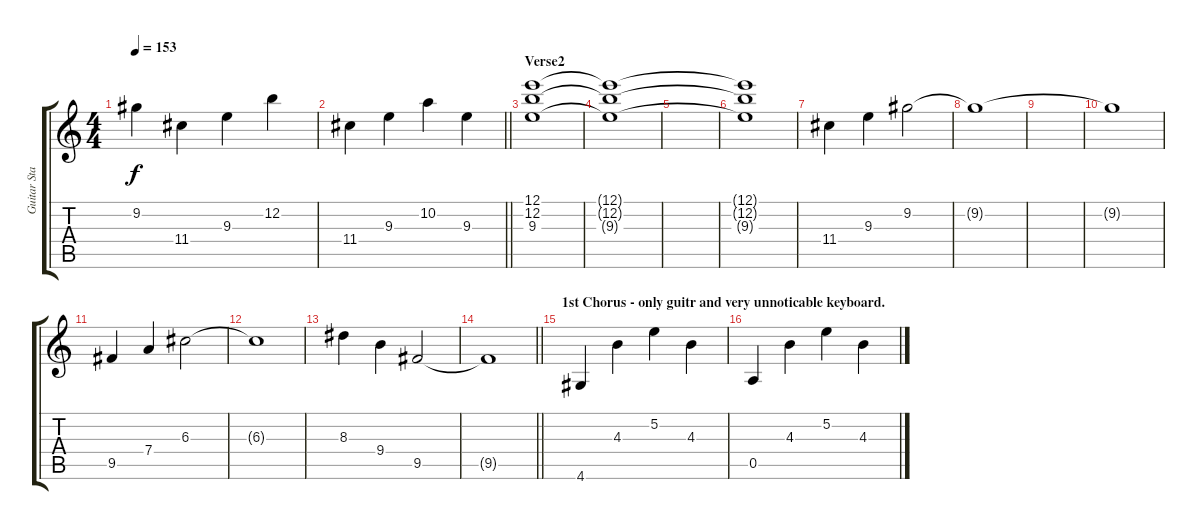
\track ("Guitar Standard Tuning" "Guitar Sta") {instrument electricguitarclean}
\staff {score tabs}
\tuning (E4 B3 G3 D3 A2 E2) {hide}
\ts (4 4)
\tempo 153
\clef g2
\ks c
9.2.4{dy f} 11.4.4 9.3.4 12.2.4 |
\barLineRight lightlight
11.4.4 9.3.4 10.2.4 9.3.4 |
\section ("" "Verse2")
(12.1 12.2 9.3).1 |
(12.1{t} 12.2{t} 9.3{t}).1 |
|
(12.1{t} 12.2{t} 9.3{t}).1 |
11.4.4 9.3.4 9.2.2 |
9.2{t}.1 |
|
9.2{t}.1 |
9.5.4 7.4.4 6.3.2 |
6.3{t}.1 |
8.3.4 9.4.4 9.5.2 |
\barLineRight lightlight
9.5{t}.1 |
\section ("" "1st Chorus - only guitr and very unnoticable keyboard.")
4.6.4 4.3.4 5.2.4 4.3.4 |
0.5.4 4.3.4 5.2.4 4.3.4
